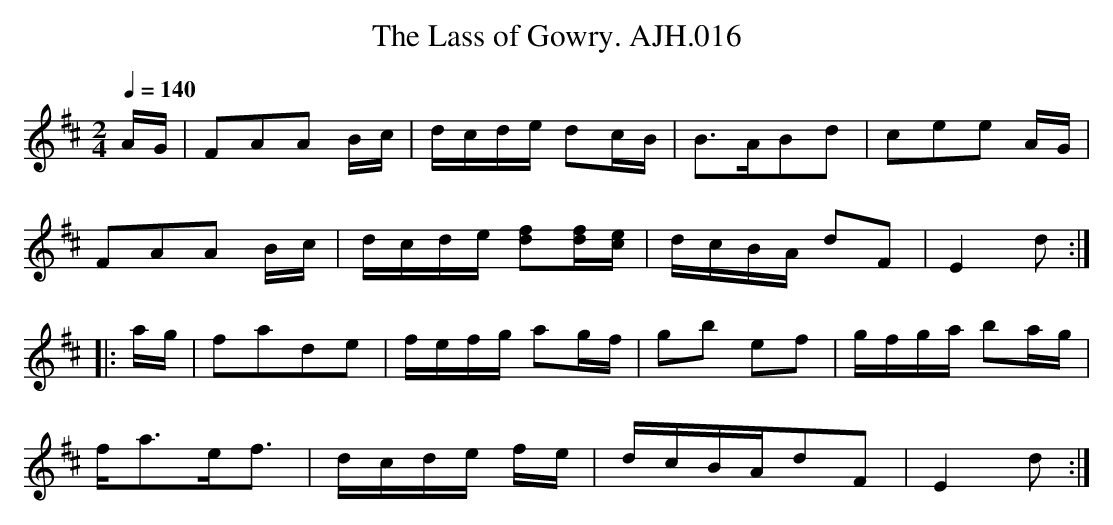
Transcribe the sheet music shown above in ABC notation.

X:1
T:Lass of Gowry. AJH.016, The
M:2/4
L:1/8
Q:1/4=140
K:D
A/G/|FAA B/c/|d/c/d/e/ dc/B/|B>ABd|cee A/G/|
FAA B/c/|d/c/d/e/ [fd][f/d/][e/c/]|d/c/B/A/ dF|E2d:|
|:a/g/|fade|f/e/f/g/ ag/f/|gb ef|g/f/g/a/ ba/g/|
f<ae<f|d/c/d/e/ f/e/|d/c/B/A/dF|E2d:|
